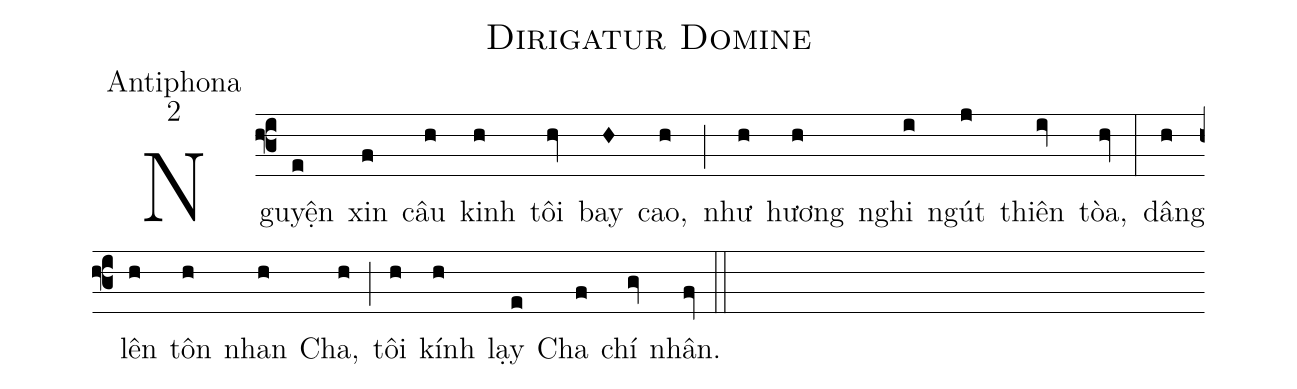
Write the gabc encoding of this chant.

name:Dirigatur Domine;
office-part:Antiphona;
mode:2;
%%
(f3)Nguyện(e) xin(f) câu(h) kinh(h) tôi(hv) bay(H) cao,(h) (;) như(h) hương(h) nghi(i) ngút(j) thiên(iv) tòa,(hv) (:) dâng(h) lên(h) tôn(h) nhan(h) Cha,(h) (;) tôi(h) kính(h) lạy(e) Cha(f) chí(gv) nhân.(fv) (::)
